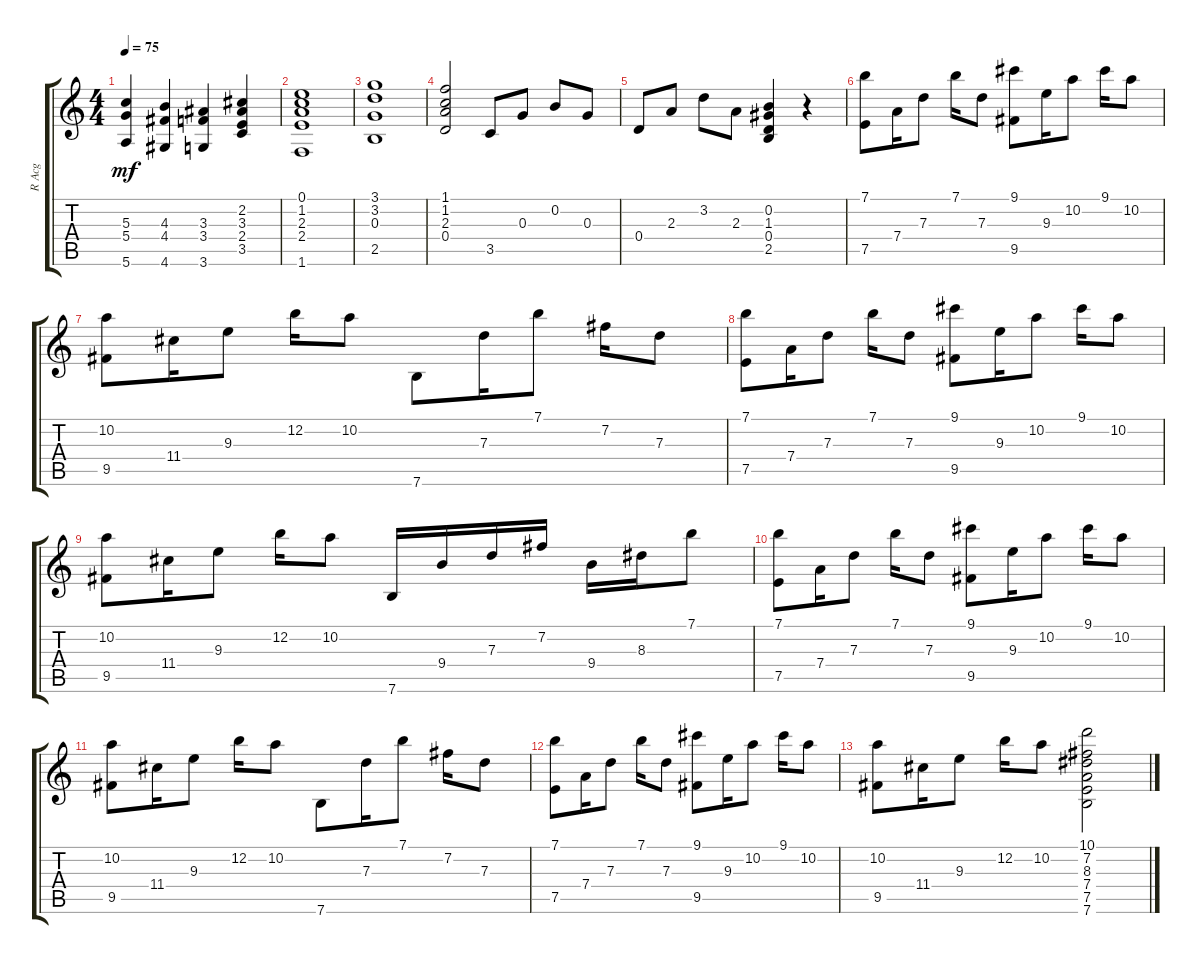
\track ("R Acg" "R Acg") {instrument acousticguitarsteel}
\staff {score tabs}
\tuning (E4 B3 G3 D3 A2 E2) {hide}
\ts (4 4)
\tempo 75
\clef g2
\ks c
(5.3 5.4 5.6).4{dy mf} (4.3 4.4 4.6).4 (3.3 3.4 3.6).4 (2.2 3.3 2.4 3.5).4 |
(0.1 1.2 2.3 2.4 1.6).1 |
(3.1 3.2 0.3 2.5).1 |
(1.1 1.2 2.3 0.4).2 3.5.8 0.3.8 0.2.8 0.3.8 |
0.4.8 2.3.8 3.2.8 2.3.8 (0.2 1.3 0.4 2.5).4 r.4 |
(7.1 7.5).8 7.4.16 7.3.8 7.1.16 7.3.8 (9.1 9.5).8 9.3.16 10.2.8 9.1.16 10.2.8 |
(10.2 9.5).8 11.4.16 9.3.8 12.2.16 10.2.8 7.6.8 7.3.16 7.1.8 7.2.16 7.3.8 |
(7.1 7.5).8 7.4.16 7.3.8 7.1.16 7.3.8 (9.1 9.5).8 9.3.16 10.2.8 9.1.16 10.2.8 |
(10.2 9.5).8 11.4.16 9.3.8 12.2.16 10.2.8 7.6.16 9.4.16 7.3.16 7.2.16 9.4.16 8.3.16 7.1.8 |
(7.1 7.5).8 7.4.16 7.3.8 7.1.16 7.3.8 (9.1 9.5).8 9.3.16 10.2.8 9.1.16 10.2.8 |
(10.2 9.5).8 11.4.16 9.3.8 12.2.16 10.2.8 7.6.8 7.3.16 7.1.8 7.2.16 7.3.8 |
(7.1 7.5).8 7.4.16 7.3.8 7.1.16 7.3.8 (9.1 9.5).8 9.3.16 10.2.8 9.1.16 10.2.8 |
(10.2 9.5).8 11.4.16 9.3.8 12.2.16 10.2.8 (10.1 7.2 8.3 7.4 7.5 7.6).2
